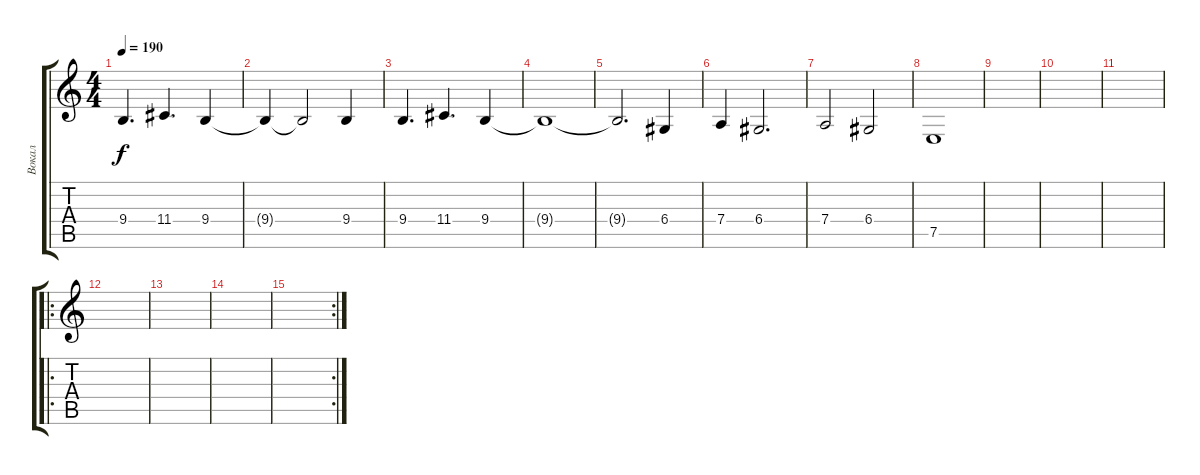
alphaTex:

\track ("Вокал" "Вокал") {instrument lead2sawtooth}
\staff {score tabs}
\tuning (E4 B3 G3 D3 A2 E2) {hide}
\ts (4 4)
\tempo 190
\clef g2
\ks c
9.4.4{d dy f} 11.4.4{d} 9.4.4 |
9.4{t}.4 9.4{t}.2 9.4.4 |
9.4.4{d} 11.4.4{d} 9.4.4 |
9.4{t}.1 |
9.4{t}.2{d} 6.4.4 |
7.4.4 6.4.2{d} |
7.4.2 6.4.2 |
7.5.1 |
|
|
|
\ro
|
|
|
\rc 2
